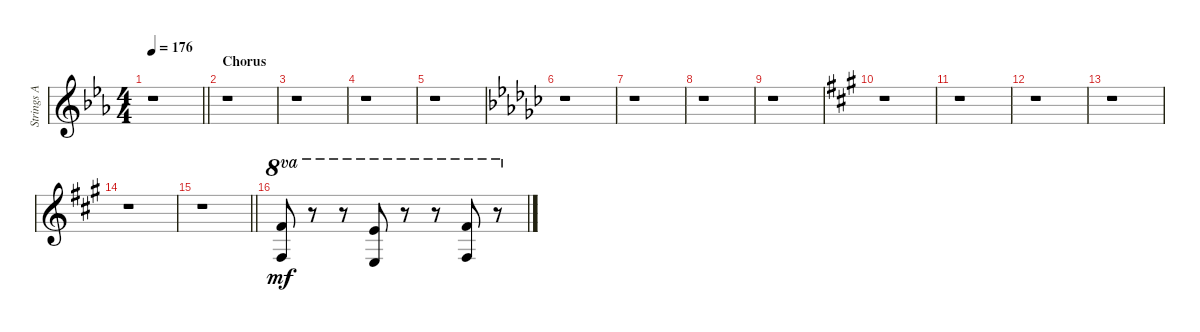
\track ("Strings A" "Strings A") {instrument stringensemble1}
\staff {score}
\tuning (E4 B3 G3 D3 A2 E2) {hide}
\ts (4 4)
\tempo 176
\clef g2
\barLineRight lightlight
\ks cminor
r.1{dy mp} |
\section ("" "Chorus")
r.1 |
r.1 |
r.1 |
r.1 |
\ks ebminor
r.1 |
r.1 |
r.1 |
r.1 |
\ks f#minor
r.1 |
r.1 |
r.1 |
r.1 |
r.1 |
\barLineRight lightlight
r.1 |
\section ("" "")
(14.1 11.3).8{ot 8va dy mf} r.8{ot 8va} r.8{ot 8va} (12.1 9.3).8{ot 8va} r.8{ot 8va} r.8{ot 8va} (14.1 11.3).8{ot 8va} r.8{ot 8va}
